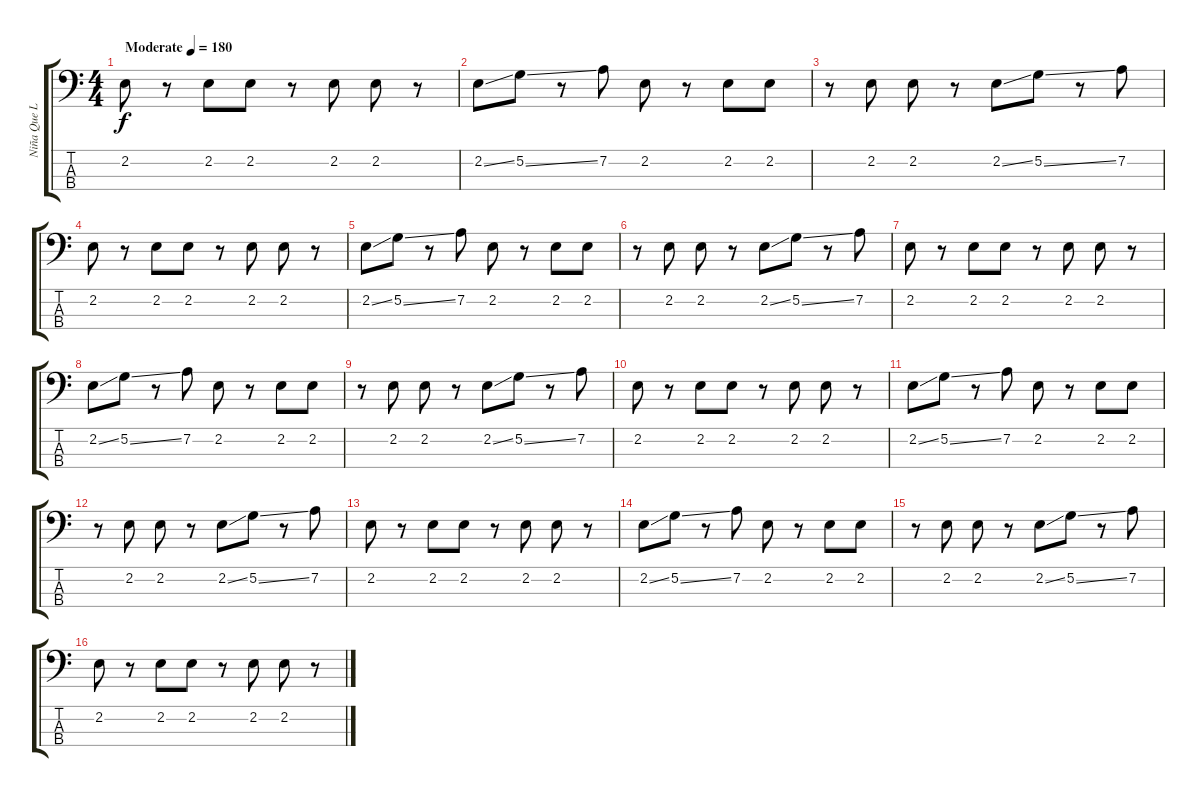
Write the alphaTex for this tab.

\track ("Niña Que Llora" "Niña Que L") {instrument electricbassfinger}
\staff {score tabs}
\tuning (G2 D2 A1 E1) {hide}
\ts (4 4)
\tempo (180 "Moderate")
\clef f4
\ks c
2.2.8{dy f instrument electricbassfinger} r.8 2.2.8 2.2.8 r.8 2.2.8 2.2.8 r.8 |
2.2{ss}.8 5.2{ss}.8 r.8 7.2.8 2.2.8 r.8 2.2.8 2.2.8 |
r.8 2.2.8 2.2.8 r.8 2.2{ss}.8 5.2{ss}.8 r.8 7.2.8 |
2.2.8 r.8 2.2.8 2.2.8 r.8 2.2.8 2.2.8 r.8 |
2.2{ss}.8 5.2{ss}.8 r.8 7.2.8 2.2.8 r.8 2.2.8 2.2.8 |
r.8 2.2.8 2.2.8 r.8 2.2{ss}.8 5.2{ss}.8 r.8 7.2.8 |
2.2.8 r.8 2.2.8 2.2.8 r.8 2.2.8 2.2.8 r.8 |
2.2{ss}.8 5.2{ss}.8 r.8 7.2.8 2.2.8 r.8 2.2.8 2.2.8 |
r.8 2.2.8 2.2.8 r.8 2.2{ss}.8 5.2{ss}.8 r.8 7.2.8 |
2.2.8 r.8 2.2.8 2.2.8 r.8 2.2.8 2.2.8 r.8 |
2.2{ss}.8 5.2{ss}.8 r.8 7.2.8 2.2.8 r.8 2.2.8 2.2.8 |
r.8 2.2.8 2.2.8 r.8 2.2{ss}.8 5.2{ss}.8 r.8 7.2.8 |
2.2.8 r.8 2.2.8 2.2.8 r.8 2.2.8 2.2.8 r.8 |
2.2{ss}.8 5.2{ss}.8 r.8 7.2.8 2.2.8 r.8 2.2.8 2.2.8 |
r.8 2.2.8 2.2.8 r.8 2.2{ss}.8 5.2{ss}.8 r.8 7.2.8 |
2.2.8 r.8 2.2.8 2.2.8 r.8 2.2.8 2.2.8 r.8
